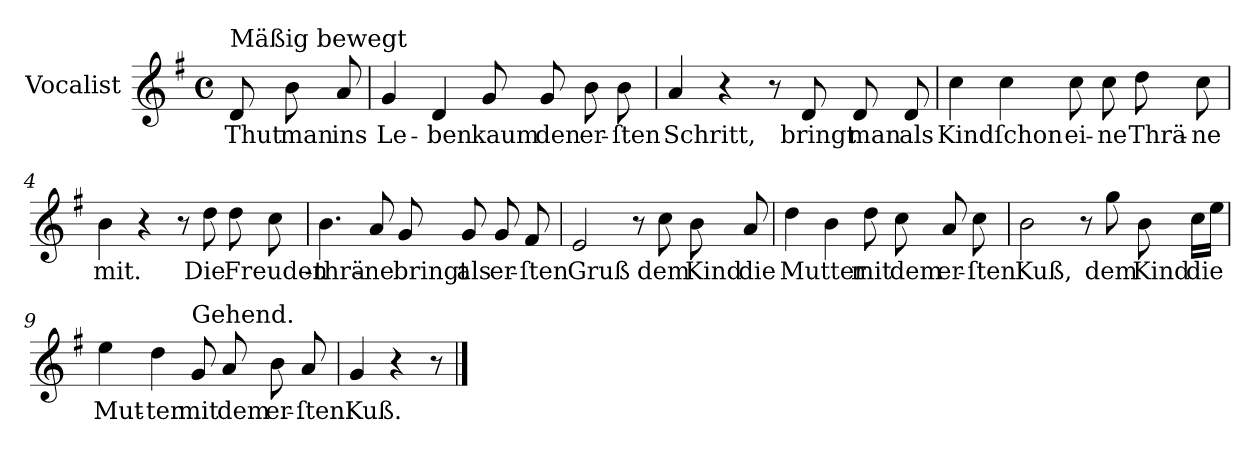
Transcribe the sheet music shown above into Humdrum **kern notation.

**kern	**text
*part1	*part1
*staff1	*staff1
*I"Vocalist	*
*clefG2	*
*k[f#]	*
*G:	*
*M4/4	*
*met(c)	*
=	=
!LO:TX:a:t=Mäßig bewegt	!
8d	Thut
8b	man
8a	ins
=1	=1
4g	Le-
4d	-ben
8g	kaum
8g	den
8b	er-
8b	-ſten
=2	=2
4a	Schritt,
4r	.
8r	.
8d	bringt
8d	man
8d	als
=3	=3
4cc	Kind
4cc	ſchon
8cc	ei-
8cc	-ne
8dd	Thrä-
8cc	-ne
=4	=4
4b	mit.
4r	.
8r	.
8dd	Die
8dd	Freuden-
8cc	.
=5	=5
4.b	-thrä-
8a	-ne
8g	bringt
8g	als
8g	er-
8f#	-ſten
=6	=6
2e	Gruß
8r	.
8cc	dem
8b	Kind
8a	die
=7	=7
4dd	Mutter
4b	.
8dd	mit
8cc	dem
8a	er-
8cc	-ſten
=8	=8
2b	Kuß,
8r	.
8gg	dem
8b	Kind
16ccLL	die
16eeJJ	.
=9	=9
4ee	Mut-
4dd	-ter
!LO:TX:a:t=Gehend.	!
8g	mit
8a	dem
8b	er-
8a	-ſten
=10	=10
4g	Kuß.
4r	.
8r	.
==	==
*-	*-
